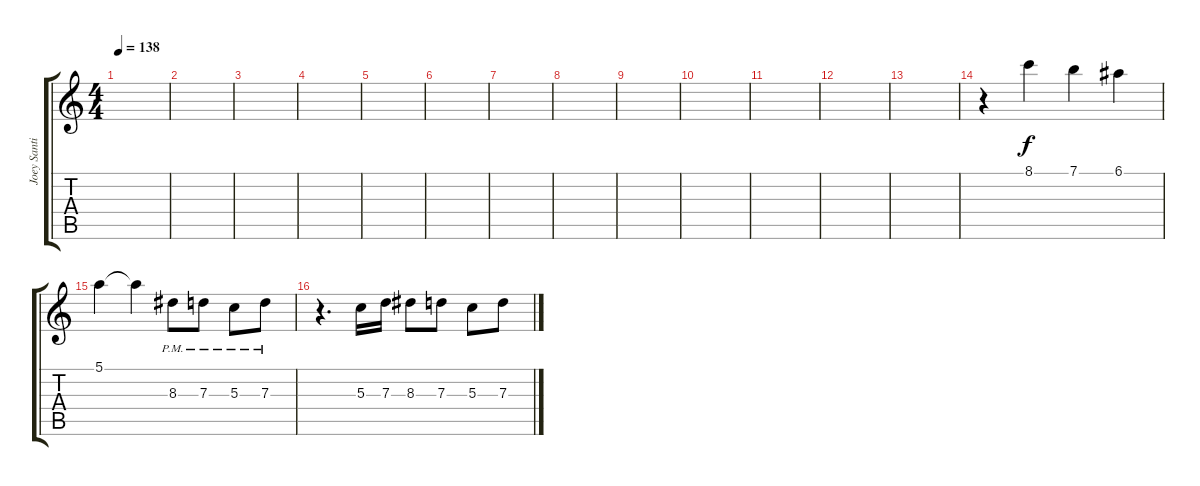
\track ("Joey Santiago" "Joey Santi") {instrument electricguitarjazz}
\staff {score tabs}
\tuning (E4 B3 G3 D3 A2 E2) {hide}
\ts (4 4)
\tempo 138
\clef g2
\ks c
|
|
|
|
\section ("" "")
|
|
|
|
|
|
|
|
|
\section ("" "")
r.4 8.1.4 7.1.4 6.1.4 |
5.1.4 5.1{t}.4 8.3{pm}.8 7.3{pm}.8 5.3{pm}.8 7.3{pm}.8 |
r.4{d} 5.3.16 7.3.16 8.3.8 7.3.8 5.3.8 7.3.8
